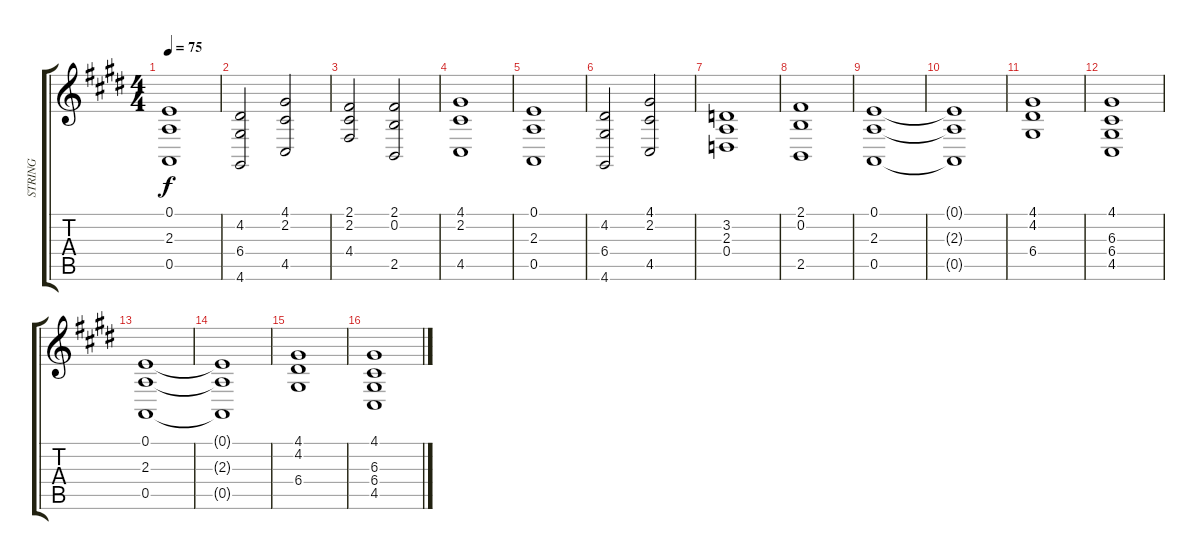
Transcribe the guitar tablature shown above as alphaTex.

\track ("STRING" "STRING") {instrument stringensemble2}
\staff {score tabs}
\tuning (E4 B3 G3 D3 A2 E2) {hide}
\ts (4 4)
\tempo 75
\clef g2
\ks e
(0.1 2.3 0.5).1{dy f} |
(4.2 6.4 4.6).2 (4.1 2.2 4.5).2 |
(2.1 2.2 4.4).2 (2.1 0.2 2.5).2 |
(4.1 2.2 4.5).1 |
(0.1 2.3 0.5).1 |
(4.2 6.4 4.6).2 (4.1 2.2 4.5).2 |
(3.2 2.3 0.4).1 |
(2.1 0.2 2.5).1 |
(0.1 2.3 0.5).1 |
(0.1{t} 2.3{t} 0.5{t}).1 |
(4.1 4.2 6.4).1 |
(4.1 6.3 6.4 4.5).1 |
(0.1 2.3 0.5).1 |
(0.1{t} 2.3{t} 0.5{t}).1 |
(4.1 4.2 6.4).1 |
(4.1 6.3 6.4 4.5).1
